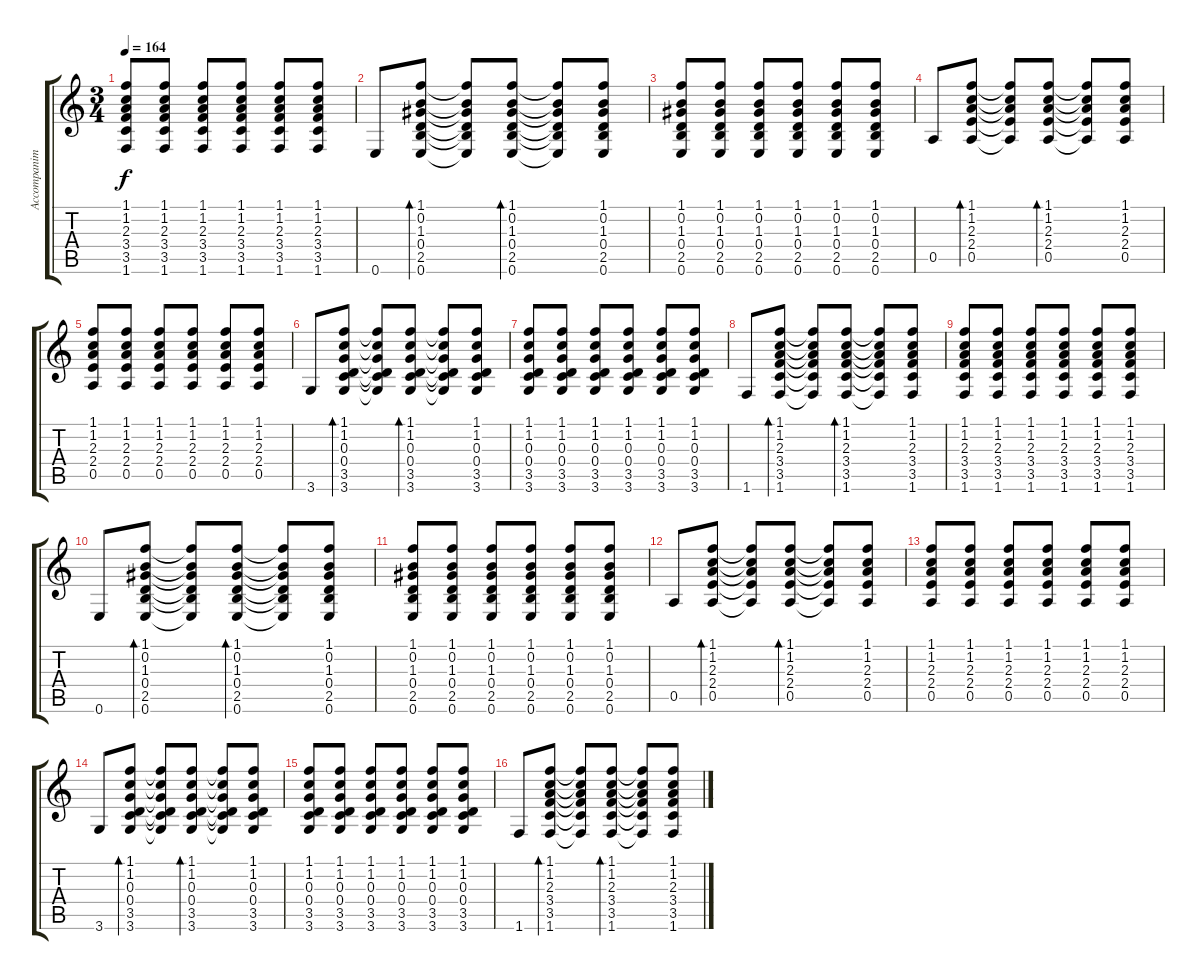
\track ("Accompaniment guitar" "Accompanim") {instrument acousticguitarnylon}
\staff {score tabs}
\tuning (E4 B3 G3 D3 A2 E2) {hide}
\ts (3 4)
\tempo 164
\clef g2
\ks c
(1.1 1.2 2.3 3.4 3.5 1.6).8{dy f} (1.1 1.2 2.3 3.4 3.5 1.6).8 (1.1 1.2 2.3 3.4 3.5 1.6).8 (1.1 1.2 2.3 3.4 3.5 1.6).8 (1.1 1.2 2.3 3.4 3.5 1.6).8 (1.1 1.2 2.3 3.4 3.5 1.6).8 |
0.6.8 (1.1 0.2 1.3 0.4 2.5 0.6).8{bd 60} (1.1{t} 0.2{t} 1.3{t} 0.4{t} 2.5{t} 0.6{t}).8 (1.1 0.2 1.3 0.4 2.5 0.6).8{bd 60} (1.1{t} 0.2{t} 1.3{t} 0.4{t} 2.5{t} 0.6{t}).8 (1.1 0.2 1.3 0.4 2.5 0.6).8 |
(1.1 0.2 1.3 0.4 2.5 0.6).8 (1.1 0.2 1.3 0.4 2.5 0.6).8 (1.1 0.2 1.3 0.4 2.5 0.6).8 (1.1 0.2 1.3 0.4 2.5 0.6).8 (1.1 0.2 1.3 0.4 2.5 0.6).8 (1.1 0.2 1.3 0.4 2.5 0.6).8 |
0.5.8 (1.1 1.2 2.3 2.4 0.5).8{bd 60} (1.1{t} 1.2{t} 2.3{t} 2.4{t} 0.5{t}).8 (1.1 1.2 2.3 2.4 0.5).8{bd 60} (1.1{t} 1.2{t} 2.3{t} 2.4{t} 0.5{t}).8 (1.1 1.2 2.3 2.4 0.5).8 |
(1.1 1.2 2.3 2.4 0.5).8 (1.1 1.2 2.3 2.4 0.5).8 (1.1 1.2 2.3 2.4 0.5).8 (1.1 1.2 2.3 2.4 0.5).8 (1.1 1.2 2.3 2.4 0.5).8 (1.1 1.2 2.3 2.4 0.5).8 |
3.6.8 (1.1 1.2 0.3 0.4 3.5 3.6).8{bd 60} (1.1{t} 1.2{t} 0.3{t} 0.4{t} 3.5{t} 3.6{t}).8 (1.1 1.2 0.3 0.4 3.5 3.6).8{bd 60} (1.1{t} 1.2{t} 0.3{t} 0.4{t} 3.5{t} 3.6{t}).8 (1.1 1.2 0.3 0.4 3.5 3.6).8 |
(1.1 1.2 0.3 0.4 3.5 3.6).8 (1.1 1.2 0.3 0.4 3.5 3.6).8 (1.1 1.2 0.3 0.4 3.5 3.6).8 (1.1 1.2 0.3 0.4 3.5 3.6).8 (1.1 1.2 0.3 0.4 3.5 3.6).8 (1.1 1.2 0.3 0.4 3.5 3.6).8 |
1.6.8 (1.1 1.2 2.3 3.4 3.5 1.6).8{bd 60} (1.1{t} 1.2{t} 2.3{t} 3.4{t} 3.5{t} 1.6{t}).8 (1.1 1.2 2.3 3.4 3.5 1.6).8{bd 60} (1.1{t} 1.2{t} 2.3{t} 3.4{t} 3.5{t} 1.6{t}).8 (1.1 1.2 2.3 3.4 3.5 1.6).8 |
(1.1 1.2 2.3 3.4 3.5 1.6).8 (1.1 1.2 2.3 3.4 3.5 1.6).8 (1.1 1.2 2.3 3.4 3.5 1.6).8 (1.1 1.2 2.3 3.4 3.5 1.6).8 (1.1 1.2 2.3 3.4 3.5 1.6).8 (1.1 1.2 2.3 3.4 3.5 1.6).8 |
0.6.8 (1.1 0.2 1.3 0.4 2.5 0.6).8{bd 60} (1.1{t} 0.2{t} 1.3{t} 0.4{t} 2.5{t} 0.6{t}).8 (1.1 0.2 1.3 0.4 2.5 0.6).8{bd 60} (1.1{t} 0.2{t} 1.3{t} 0.4{t} 2.5{t} 0.6{t}).8 (1.1 0.2 1.3 0.4 2.5 0.6).8 |
(1.1 0.2 1.3 0.4 2.5 0.6).8 (1.1 0.2 1.3 0.4 2.5 0.6).8 (1.1 0.2 1.3 0.4 2.5 0.6).8 (1.1 0.2 1.3 0.4 2.5 0.6).8 (1.1 0.2 1.3 0.4 2.5 0.6).8 (1.1 0.2 1.3 0.4 2.5 0.6).8 |
0.5.8 (1.1 1.2 2.3 2.4 0.5).8{bd 60} (1.1{t} 1.2{t} 2.3{t} 2.4{t} 0.5{t}).8 (1.1 1.2 2.3 2.4 0.5).8{bd 60} (1.1{t} 1.2{t} 2.3{t} 2.4{t} 0.5{t}).8 (1.1 1.2 2.3 2.4 0.5).8 |
(1.1 1.2 2.3 2.4 0.5).8 (1.1 1.2 2.3 2.4 0.5).8 (1.1 1.2 2.3 2.4 0.5).8 (1.1 1.2 2.3 2.4 0.5).8 (1.1 1.2 2.3 2.4 0.5).8 (1.1 1.2 2.3 2.4 0.5).8 |
3.6.8 (1.1 1.2 0.3 0.4 3.5 3.6).8{bd 60} (1.1{t} 1.2{t} 0.3{t} 0.4{t} 3.5{t} 3.6{t}).8 (1.1 1.2 0.3 0.4 3.5 3.6).8{bd 60} (1.1{t} 1.2{t} 0.3{t} 0.4{t} 3.5{t} 3.6{t}).8 (1.1 1.2 0.3 0.4 3.5 3.6).8 |
(1.1 1.2 0.3 0.4 3.5 3.6).8 (1.1 1.2 0.3 0.4 3.5 3.6).8 (1.1 1.2 0.3 0.4 3.5 3.6).8 (1.1 1.2 0.3 0.4 3.5 3.6).8 (1.1 1.2 0.3 0.4 3.5 3.6).8 (1.1 1.2 0.3 0.4 3.5 3.6).8 |
1.6.8 (1.1 1.2 2.3 3.4 3.5 1.6).8{bd 60} (1.1{t} 1.2{t} 2.3{t} 3.4{t} 3.5{t} 1.6{t}).8 (1.1 1.2 2.3 3.4 3.5 1.6).8{bd 60} (1.1{t} 1.2{t} 2.3{t} 3.4{t} 3.5{t} 1.6{t}).8 (1.1 1.2 2.3 3.4 3.5 1.6).8
